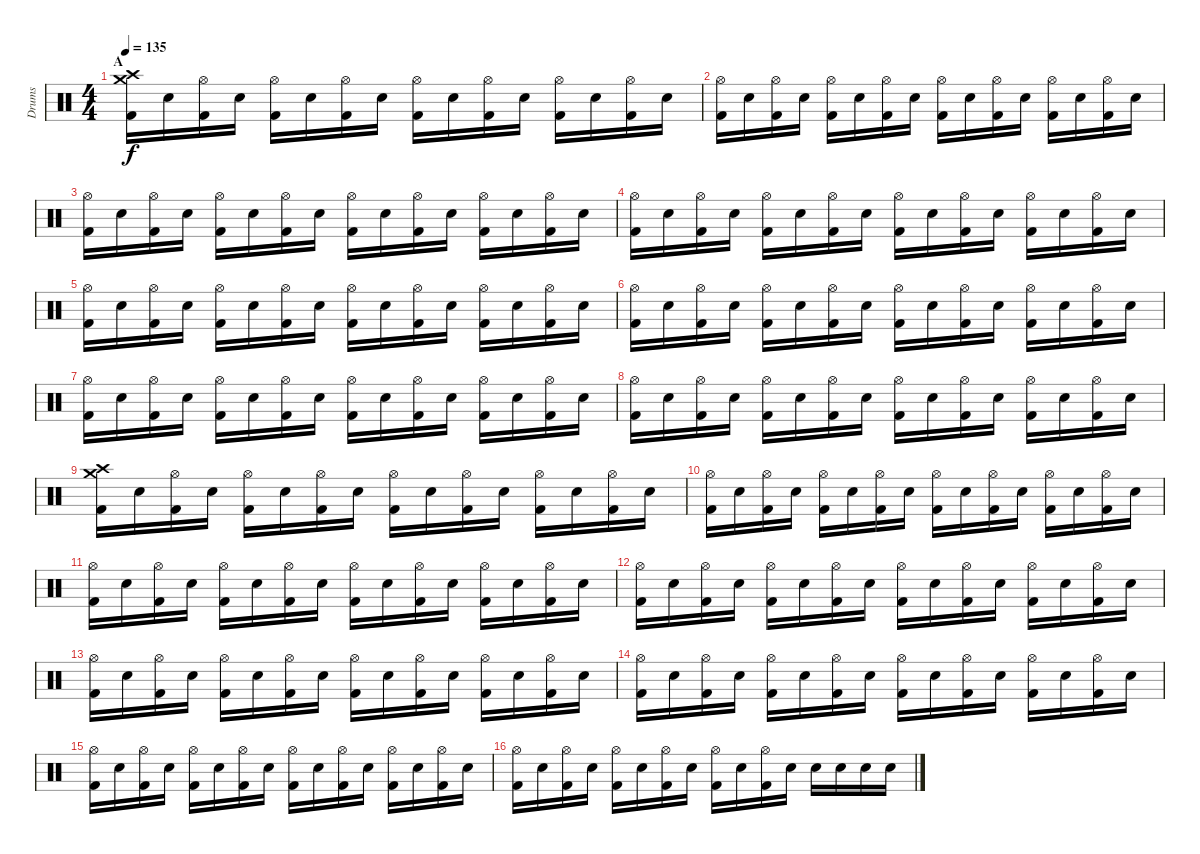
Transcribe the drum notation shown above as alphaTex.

\track ("Drums" "Drums") {instrument percussion}
\staff {score}
\articulation defaults
\ts (4 4)
\section ("" "A")
\tempo 135
\clef neutral
\ks c
("Crash high (hit)" "Crash medium (hit)" "Kick (hit) 2").16{dy f} "Electric Snare (hit)".16 ("Hi-Hat (open)" "Kick (hit) 2").16 "Electric Snare (hit)".16 ("Hi-Hat (open)" "Kick (hit) 2").16 "Electric Snare (hit)".16 ("Hi-Hat (open)" "Kick (hit) 2").16 "Electric Snare (hit)".16 ("Hi-Hat (open)" "Kick (hit) 2").16 "Electric Snare (hit)".16 ("Hi-Hat (open)" "Kick (hit) 2").16 "Electric Snare (hit)".16 ("Hi-Hat (open)" "Kick (hit) 2").16 "Electric Snare (hit)".16 ("Hi-Hat (open)" "Kick (hit) 2").16 "Electric Snare (hit)".16 |
("Hi-Hat (open)" "Kick (hit) 2").16 "Electric Snare (hit)".16 ("Hi-Hat (open)" "Kick (hit) 2").16 "Electric Snare (hit)".16 ("Hi-Hat (open)" "Kick (hit) 2").16 "Electric Snare (hit)".16 ("Hi-Hat (open)" "Kick (hit) 2").16 "Electric Snare (hit)".16 ("Hi-Hat (open)" "Kick (hit) 2").16 "Electric Snare (hit)".16 ("Hi-Hat (open)" "Kick (hit) 2").16 "Electric Snare (hit)".16 ("Hi-Hat (open)" "Kick (hit) 2").16 "Electric Snare (hit)".16 ("Hi-Hat (open)" "Kick (hit) 2").16 "Electric Snare (hit)".16 |
("Hi-Hat (open)" "Kick (hit) 2").16 "Electric Snare (hit)".16 ("Hi-Hat (open)" "Kick (hit) 2").16 "Electric Snare (hit)".16 ("Hi-Hat (open)" "Kick (hit) 2").16 "Electric Snare (hit)".16 ("Hi-Hat (open)" "Kick (hit) 2").16 "Electric Snare (hit)".16 ("Hi-Hat (open)" "Kick (hit) 2").16 "Electric Snare (hit)".16 ("Hi-Hat (open)" "Kick (hit) 2").16 "Electric Snare (hit)".16 ("Hi-Hat (open)" "Kick (hit) 2").16 "Electric Snare (hit)".16 ("Hi-Hat (open)" "Kick (hit) 2").16 "Electric Snare (hit)".16 |
("Hi-Hat (open)" "Kick (hit) 2").16 "Electric Snare (hit)".16 ("Hi-Hat (open)" "Kick (hit) 2").16 "Electric Snare (hit)".16 ("Hi-Hat (open)" "Kick (hit) 2").16 "Electric Snare (hit)".16 ("Hi-Hat (open)" "Kick (hit) 2").16 "Electric Snare (hit)".16 ("Hi-Hat (open)" "Kick (hit) 2").16 "Electric Snare (hit)".16 ("Hi-Hat (open)" "Kick (hit) 2").16 "Electric Snare (hit)".16 ("Hi-Hat (open)" "Kick (hit) 2").16 "Electric Snare (hit)".16 ("Hi-Hat (open)" "Kick (hit) 2").16 "Electric Snare (hit)".16 |
("Hi-Hat (open)" "Kick (hit) 2").16 "Electric Snare (hit)".16 ("Hi-Hat (open)" "Kick (hit) 2").16 "Electric Snare (hit)".16 ("Hi-Hat (open)" "Kick (hit) 2").16 "Electric Snare (hit)".16 ("Hi-Hat (open)" "Kick (hit) 2").16 "Electric Snare (hit)".16 ("Hi-Hat (open)" "Kick (hit) 2").16 "Electric Snare (hit)".16 ("Hi-Hat (open)" "Kick (hit) 2").16 "Electric Snare (hit)".16 ("Hi-Hat (open)" "Kick (hit) 2").16 "Electric Snare (hit)".16 ("Hi-Hat (open)" "Kick (hit) 2").16 "Electric Snare (hit)".16 |
("Hi-Hat (open)" "Kick (hit) 2").16 "Electric Snare (hit)".16 ("Hi-Hat (open)" "Kick (hit) 2").16 "Electric Snare (hit)".16 ("Hi-Hat (open)" "Kick (hit) 2").16 "Electric Snare (hit)".16 ("Hi-Hat (open)" "Kick (hit) 2").16 "Electric Snare (hit)".16 ("Hi-Hat (open)" "Kick (hit) 2").16 "Electric Snare (hit)".16 ("Hi-Hat (open)" "Kick (hit) 2").16 "Electric Snare (hit)".16 ("Hi-Hat (open)" "Kick (hit) 2").16 "Electric Snare (hit)".16 ("Hi-Hat (open)" "Kick (hit) 2").16 "Electric Snare (hit)".16 |
("Hi-Hat (open)" "Kick (hit) 2").16 "Electric Snare (hit)".16 ("Hi-Hat (open)" "Kick (hit) 2").16 "Electric Snare (hit)".16 ("Hi-Hat (open)" "Kick (hit) 2").16 "Electric Snare (hit)".16 ("Hi-Hat (open)" "Kick (hit) 2").16 "Electric Snare (hit)".16 ("Hi-Hat (open)" "Kick (hit) 2").16 "Electric Snare (hit)".16 ("Hi-Hat (open)" "Kick (hit) 2").16 "Electric Snare (hit)".16 ("Hi-Hat (open)" "Kick (hit) 2").16 "Electric Snare (hit)".16 ("Hi-Hat (open)" "Kick (hit) 2").16 "Electric Snare (hit)".16 |
("Hi-Hat (open)" "Kick (hit) 2").16 "Electric Snare (hit)".16 ("Hi-Hat (open)" "Kick (hit) 2").16 "Electric Snare (hit)".16 ("Hi-Hat (open)" "Kick (hit) 2").16 "Electric Snare (hit)".16 ("Hi-Hat (open)" "Kick (hit) 2").16 "Electric Snare (hit)".16 ("Hi-Hat (open)" "Kick (hit) 2").16 "Electric Snare (hit)".16 ("Hi-Hat (open)" "Kick (hit) 2").16 "Electric Snare (hit)".16 ("Hi-Hat (open)" "Kick (hit) 2").16 "Electric Snare (hit)".16 ("Hi-Hat (open)" "Kick (hit) 2").16 "Electric Snare (hit)".16 |
("Crash high (hit)" "Crash medium (hit)" "Kick (hit) 2").16 "Electric Snare (hit)".16 ("Hi-Hat (open)" "Kick (hit) 2").16 "Electric Snare (hit)".16 ("Hi-Hat (open)" "Kick (hit) 2").16 "Electric Snare (hit)".16 ("Hi-Hat (open)" "Kick (hit) 2").16 "Electric Snare (hit)".16 ("Hi-Hat (open)" "Kick (hit) 2").16 "Electric Snare (hit)".16 ("Hi-Hat (open)" "Kick (hit) 2").16 "Electric Snare (hit)".16 ("Hi-Hat (open)" "Kick (hit) 2").16 "Electric Snare (hit)".16 ("Hi-Hat (open)" "Kick (hit) 2").16 "Electric Snare (hit)".16 |
("Hi-Hat (open)" "Kick (hit) 2").16 "Electric Snare (hit)".16 ("Hi-Hat (open)" "Kick (hit) 2").16 "Electric Snare (hit)".16 ("Hi-Hat (open)" "Kick (hit) 2").16 "Electric Snare (hit)".16 ("Hi-Hat (open)" "Kick (hit) 2").16 "Electric Snare (hit)".16 ("Hi-Hat (open)" "Kick (hit) 2").16 "Electric Snare (hit)".16 ("Hi-Hat (open)" "Kick (hit) 2").16 "Electric Snare (hit)".16 ("Hi-Hat (open)" "Kick (hit) 2").16 "Electric Snare (hit)".16 ("Hi-Hat (open)" "Kick (hit) 2").16 "Electric Snare (hit)".16 |
("Hi-Hat (open)" "Kick (hit) 2").16 "Electric Snare (hit)".16 ("Hi-Hat (open)" "Kick (hit) 2").16 "Electric Snare (hit)".16 ("Hi-Hat (open)" "Kick (hit) 2").16 "Electric Snare (hit)".16 ("Hi-Hat (open)" "Kick (hit) 2").16 "Electric Snare (hit)".16 ("Hi-Hat (open)" "Kick (hit) 2").16 "Electric Snare (hit)".16 ("Hi-Hat (open)" "Kick (hit) 2").16 "Electric Snare (hit)".16 ("Hi-Hat (open)" "Kick (hit) 2").16 "Electric Snare (hit)".16 ("Hi-Hat (open)" "Kick (hit) 2").16 "Electric Snare (hit)".16 |
("Hi-Hat (open)" "Kick (hit) 2").16 "Electric Snare (hit)".16 ("Hi-Hat (open)" "Kick (hit) 2").16 "Electric Snare (hit)".16 ("Hi-Hat (open)" "Kick (hit) 2").16 "Electric Snare (hit)".16 ("Hi-Hat (open)" "Kick (hit) 2").16 "Electric Snare (hit)".16 ("Hi-Hat (open)" "Kick (hit) 2").16 "Electric Snare (hit)".16 ("Hi-Hat (open)" "Kick (hit) 2").16 "Electric Snare (hit)".16 ("Hi-Hat (open)" "Kick (hit) 2").16 "Electric Snare (hit)".16 ("Hi-Hat (open)" "Kick (hit) 2").16 "Electric Snare (hit)".16 |
("Hi-Hat (open)" "Kick (hit) 2").16 "Electric Snare (hit)".16 ("Hi-Hat (open)" "Kick (hit) 2").16 "Electric Snare (hit)".16 ("Hi-Hat (open)" "Kick (hit) 2").16 "Electric Snare (hit)".16 ("Hi-Hat (open)" "Kick (hit) 2").16 "Electric Snare (hit)".16 ("Hi-Hat (open)" "Kick (hit) 2").16 "Electric Snare (hit)".16 ("Hi-Hat (open)" "Kick (hit) 2").16 "Electric Snare (hit)".16 ("Hi-Hat (open)" "Kick (hit) 2").16 "Electric Snare (hit)".16 ("Hi-Hat (open)" "Kick (hit) 2").16 "Electric Snare (hit)".16 |
("Hi-Hat (open)" "Kick (hit) 2").16 "Electric Snare (hit)".16 ("Hi-Hat (open)" "Kick (hit) 2").16 "Electric Snare (hit)".16 ("Hi-Hat (open)" "Kick (hit) 2").16 "Electric Snare (hit)".16 ("Hi-Hat (open)" "Kick (hit) 2").16 "Electric Snare (hit)".16 ("Hi-Hat (open)" "Kick (hit) 2").16 "Electric Snare (hit)".16 ("Hi-Hat (open)" "Kick (hit) 2").16 "Electric Snare (hit)".16 ("Hi-Hat (open)" "Kick (hit) 2").16 "Electric Snare (hit)".16 ("Hi-Hat (open)" "Kick (hit) 2").16 "Electric Snare (hit)".16 |
("Hi-Hat (open)" "Kick (hit) 2").16 "Electric Snare (hit)".16 ("Hi-Hat (open)" "Kick (hit) 2").16 "Electric Snare (hit)".16 ("Hi-Hat (open)" "Kick (hit) 2").16 "Electric Snare (hit)".16 ("Hi-Hat (open)" "Kick (hit) 2").16 "Electric Snare (hit)".16 ("Hi-Hat (open)" "Kick (hit) 2").16 "Electric Snare (hit)".16 ("Hi-Hat (open)" "Kick (hit) 2").16 "Electric Snare (hit)".16 ("Hi-Hat (open)" "Kick (hit) 2").16 "Electric Snare (hit)".16 ("Hi-Hat (open)" "Kick (hit) 2").16 "Electric Snare (hit)".16 |
("Hi-Hat (open)" "Kick (hit) 2").16 "Electric Snare (hit)".16 ("Hi-Hat (open)" "Kick (hit) 2").16 "Electric Snare (hit)".16 ("Hi-Hat (open)" "Kick (hit) 2").16 "Electric Snare (hit)".16 ("Hi-Hat (open)" "Kick (hit) 2").16 "Electric Snare (hit)".16 ("Hi-Hat (open)" "Kick (hit) 2").16 "Electric Snare (hit)".16 ("Hi-Hat (open)" "Kick (hit) 2").16 "Electric Snare (hit)".16 "Electric Snare (hit)".16 "Electric Snare (hit)".16 "Electric Snare (hit)".16 "Electric Snare (hit)".16
